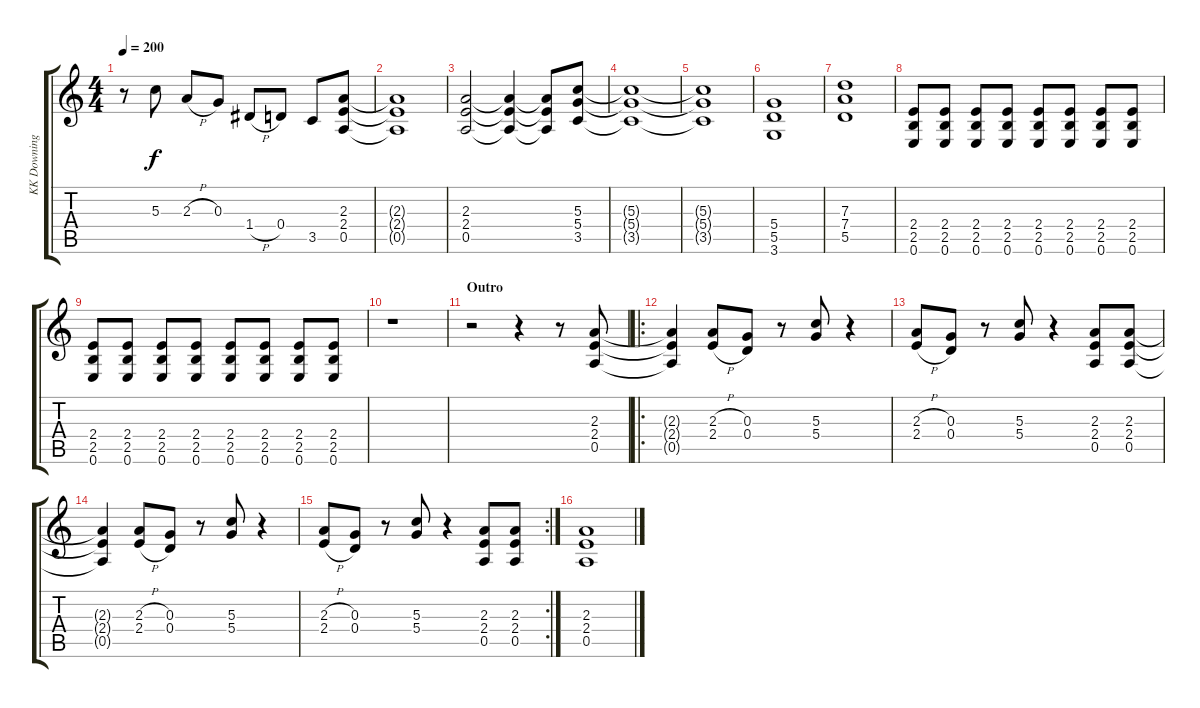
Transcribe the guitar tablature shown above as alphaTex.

\track ("KK Downing" "KK Downing") {instrument overdrivenguitar}
\staff {score tabs}
\tuning (E4 B3 G3 D3 A2 E2) {hide}
\ts (4 4)
\tempo 200
\clef g2
\ks c
r.8{dy f} 5.3.8 2.3{h}.8 0.3.8 1.4{h}.8 0.4.8 3.5.8 (2.3 2.4 0.5).8 |
(2.3{t} 2.4{t} 0.5{t}).1 |
(2.3 2.4 0.5).2 (2.3{t} 2.4{t} 0.5{t}).4 (2.3{t} 2.4{t} 0.5{t}).8 (5.3 5.4 3.5).8 |
(5.3{t} 5.4{t} 3.5{t}).1 |
(5.3{t} 5.4{t} 3.5{t}).1 |
(5.4 5.5 3.6).1 |
(7.3 7.4 5.5).1 |
(2.4 2.5 0.6).8 (2.4 2.5 0.6).8 (2.4 2.5 0.6).8 (2.4 2.5 0.6).8 (2.4 2.5 0.6).8 (2.4 2.5 0.6).8 (2.4 2.5 0.6).8 (2.4 2.5 0.6).8 |
(2.4 2.5 0.6).8 (2.4 2.5 0.6).8 (2.4 2.5 0.6).8 (2.4 2.5 0.6).8 (2.4 2.5 0.6).8 (2.4 2.5 0.6).8 (2.4 2.5 0.6).8 (2.4 2.5 0.6).8 |
r.1 |
\section ("" "Outro")
r.2 r.4 r.8 (2.3 2.4 0.5).8 |
\ro
(2.3{t} 2.4{t} 0.5{t}).4 (2.3{h} 2.4{h}).8 (0.3 0.4).8 r.8 (5.3 5.4).8 r.4 |
(2.3{h} 2.4{h}).8 (0.3 0.4).8 r.8 (5.3 5.4).8 r.4 (2.3 2.4 0.5).8 (2.3 2.4 0.5).8 |
(2.3{t} 2.4{t} 0.5{t}).4{volume 14} (2.3{h} 2.4{h}).8{volume 11} (0.3 0.4).8{volume 8} r.8 (5.3 5.4).8{volume 7} r.4 |
\rc 2
(2.3{h} 2.4{h}).8 (0.3 0.4).8 r.8 (5.3 5.4).8 r.4 (2.3 2.4 0.5).8{volume 4} (2.3 2.4 0.5).8 |
(2.3 2.4 0.5).1
